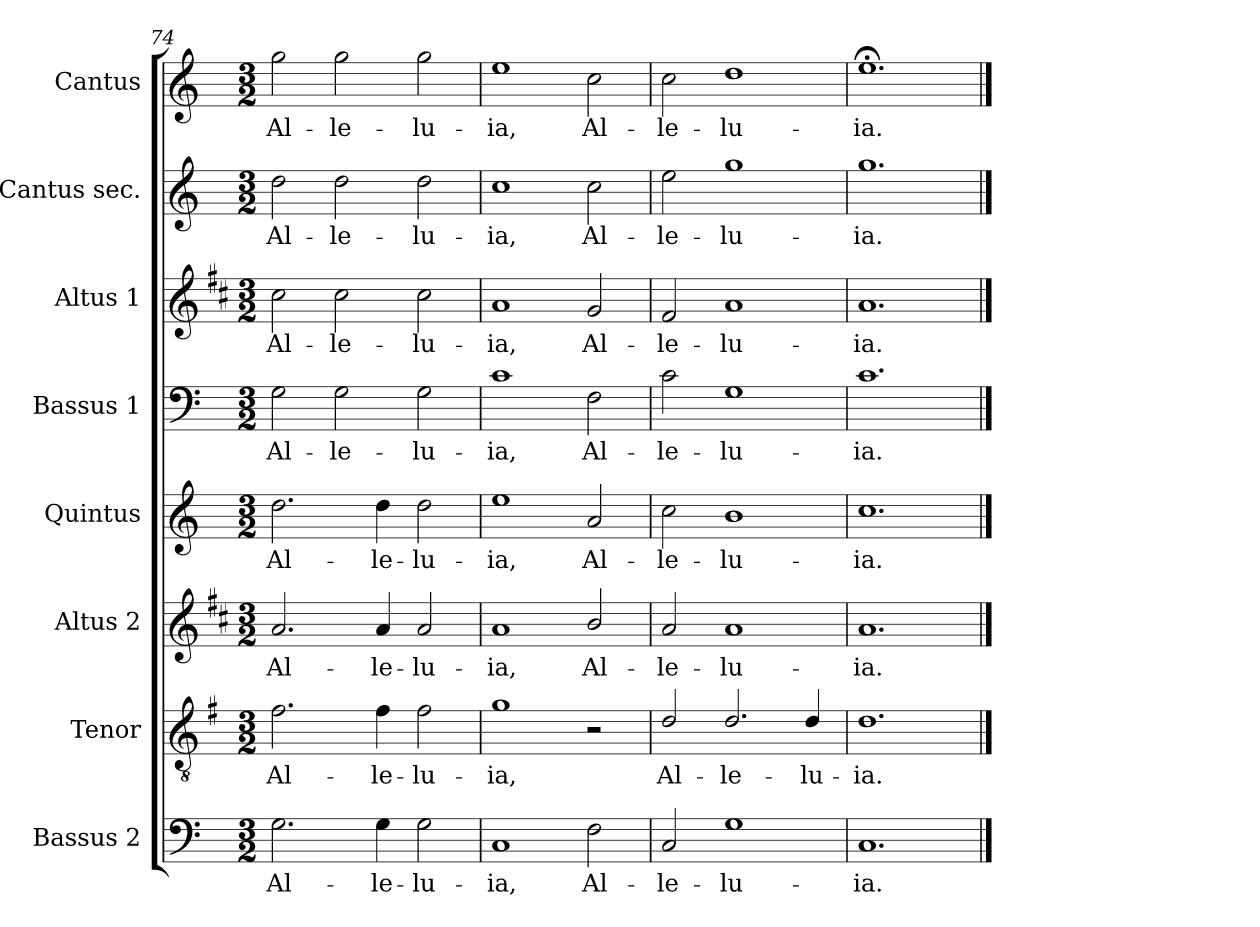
**kern	**text	**kern	**text	**kern	**text	**kern	**text	**kern	**text	**kern	**text	**kern	**text	**kern	**text
*part8	*part8	*part7	*part7	*part6	*part6	*part5	*part5	*part4	*part4	*part3	*part3	*part2	*part2	*part1	*part1
*staff8	*staff8	*staff7	*staff7	*staff6	*staff6	*staff5	*staff5	*staff4	*staff4	*staff3	*staff3	*staff2	*staff2	*staff1	*staff1
*I"Bassus 2	*	*I"Tenor	*	*I"Altus 2	*	*I"Quintus	*	*I"Bassus 1	*	*I"Altus 1	*	*I"Cantus sec.	*	*I"Cantus	*
*I'B 2	*	*I'T	*	*I'A 2	*	*	*	*I'B 1	*	*I'A 1	*	*I'Csec	*	*I'C	*
*clefF4	*	*clefGv2	*	*clefG2	*	*clefG2	*	*clefF4	*	*clefG2	*	*clefG2	*	*clefG2	*
*	*	*ITrd4c7	*	*ITrd1c2	*	*	*	*	*	*ITrd1c2	*	*	*	*	*
*k[]	*	*k[]	*	*k[]	*	*k[]	*	*k[]	*	*k[]	*	*k[]	*	*k[]	*
*C:	*	*C:	*	*C:	*	*C:	*	*C:	*	*C:	*	*C:	*	*C:	*
*M3/2	*	*M3/2	*	*M3/2	*	*M3/2	*	*M3/2	*	*M3/2	*	*M3/2	*	*M3/2	*
=74	=74	=74	=74	=74	=74	=74	=74	=74	=74	=74	=74	=74	=74	=74	=74
!	!LO:LY:b	!	!LO:LY:b	!	!LO:LY:b	!	!LO:LY:b	!	!LO:LY:b	!	!LO:LY:b	!	!LO:LY:b	!	!LO:LY:b
2.G\	Al-	2.B\	Al-	2.g/	Al-	2.dd\	Al-	2G\	Al-	2b\	Al-	2dd\	Al-	2gg\	Al-
!	!	!	!	!	!	!	!	!	!LO:LY:b	!	!LO:LY:b	!	!LO:LY:b	!	!LO:LY:b
.	.	.	.	.	.	.	.	2G\	-le-	2b\	-le-	2dd\	-le-	2gg\	-le-
!	!LO:LY:b	!	!LO:LY:b	!	!LO:LY:b	!	!LO:LY:b	!	!	!	!	!	!	!	!
4G\	-le-	4B\	-le-	4g/	-le-	4dd\	-le-	.	.	.	.	.	.	.	.
!	!LO:LY:b	!	!LO:LY:b	!	!LO:LY:b	!	!LO:LY:b	!	!LO:LY:b	!	!LO:LY:b	!	!LO:LY:b	!	!LO:LY:b
2G\	-lu-	2B\	-lu-	2g/	-lu-	2dd\	-lu-	2G\	-lu-	2b\	-lu-	2dd\	-lu-	2gg\	-lu-
=75	=75	=75	=75	=75	=75	=75	=75	=75	=75	=75	=75	=75	=75	=75	=75
!	!LO:LY:b	!	!LO:LY:b	!	!LO:LY:b	!	!LO:LY:b	!	!LO:LY:b	!	!LO:LY:b	!	!LO:LY:b	!	!LO:LY:b
1C	-ia,	1c	-ia,	1g	-ia,	1ee	-ia,	1c	-ia,	1g	-ia,	1cc	-ia,	1ee	-ia,
!	!LO:LY:b	!	!	!	!LO:LY:b	!	!LO:LY:b	!	!LO:LY:b	!	!LO:LY:b	!	!LO:LY:b	!	!LO:LY:b
2F\	Al-	2r	.	2a/	Al-	2a/	Al-	2F\	Al-	2f/	Al-	2cc\	Al-	2cc\	Al-
=76	=76	=76	=76	=76	=76	=76	=76	=76	=76	=76	=76	=76	=76	=76	=76
!	!LO:LY:b	!	!LO:LY:b	!	!LO:LY:b	!	!LO:LY:b	!	!LO:LY:b	!	!LO:LY:b	!	!LO:LY:b	!	!LO:LY:b
2C/	-le-	2G/	Al-	2g/	-le-	2cc\	-le-	2c\	-le-	2e/	-le-	2ee\	-le-	2cc\	-le-
!	!LO:LY:b	!	!LO:LY:b	!	!LO:LY:b	!	!LO:LY:b	!	!LO:LY:b	!	!LO:LY:b	!	!LO:LY:b	!	!LO:LY:b
1G	-lu-	2.G/	-le-	1g	-lu-	1b	-lu-	1G	-lu-	1g	-lu-	1gg	-lu-	1dd	-lu-
!	!	!	!LO:LY:b	!	!	!	!	!	!	!	!	!	!	!	!
.	.	4G/	-lu-	.	.	.	.	.	.	.	.	.	.	.	.
=77	=77	=77	=77	=77	=77	=77	=77	=77	=77	=77	=77	=77	=77	=77	=77
!	!LO:LY:b	!	!LO:LY:b	!	!LO:LY:b	!	!LO:LY:b	!	!LO:LY:b	!	!LO:LY:b	!	!LO:LY:b	!	!LO:LY:b
1.C	-ia.	1.G	-ia.	1.g	-ia.	1.cc	-ia.	1.c	-ia.	1.g	-ia.	1.gg	-ia.	1.ee;<	-ia.
==	==	==	==	==	==	==	==	==	==	==	==	==	==	==	==
*-	*-	*-	*-	*-	*-	*-	*-	*-	*-	*-	*-	*-	*-	*-	*-
